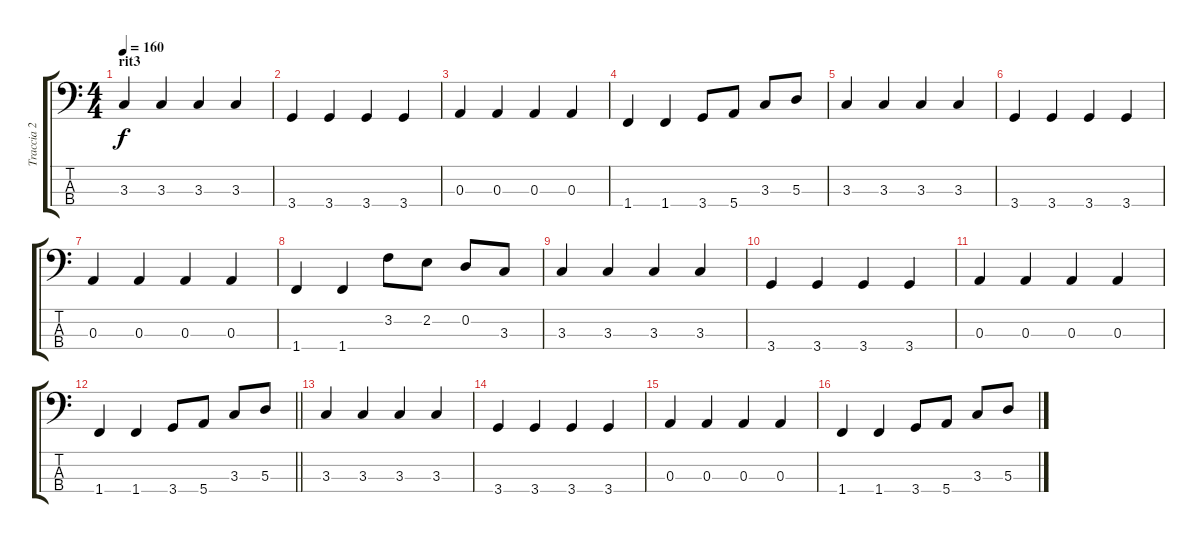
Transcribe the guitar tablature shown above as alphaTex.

\track ("Traccia 2" "Traccia 2") {instrument electricbassfinger}
\staff {score tabs}
\tuning (G2 D2 A1 E1) {hide}
\ts (4 4)
\section ("" "rit3")
\tempo 160
\clef f4
\ks c
3.3.4{dy f} 3.3.4 3.3.4 3.3.4 |
3.4.4 3.4.4 3.4.4 3.4.4 |
0.3.4 0.3.4 0.3.4 0.3.4 |
1.4.4 1.4.4 3.4.8 5.4.8 3.3.8 5.3.8 |
3.3.4 3.3.4 3.3.4 3.3.4 |
3.4.4 3.4.4 3.4.4 3.4.4 |
0.3.4 0.3.4 0.3.4 0.3.4 |
1.4.4 1.4.4 3.2.8 2.2.8 0.2.8 3.3.8 |
3.3.4 3.3.4 3.3.4 3.3.4 |
3.4.4 3.4.4 3.4.4 3.4.4 |
0.3.4 0.3.4 0.3.4 0.3.4 |
\barLineRight lightlight
1.4.4 1.4.4 3.4.8 5.4.8 3.3.8 5.3.8 |
3.3.4 3.3.4 3.3.4 3.3.4 |
3.4.4 3.4.4 3.4.4 3.4.4 |
0.3.4 0.3.4 0.3.4 0.3.4 |
1.4.4 1.4.4 3.4.8 5.4.8 3.3.8 5.3.8
